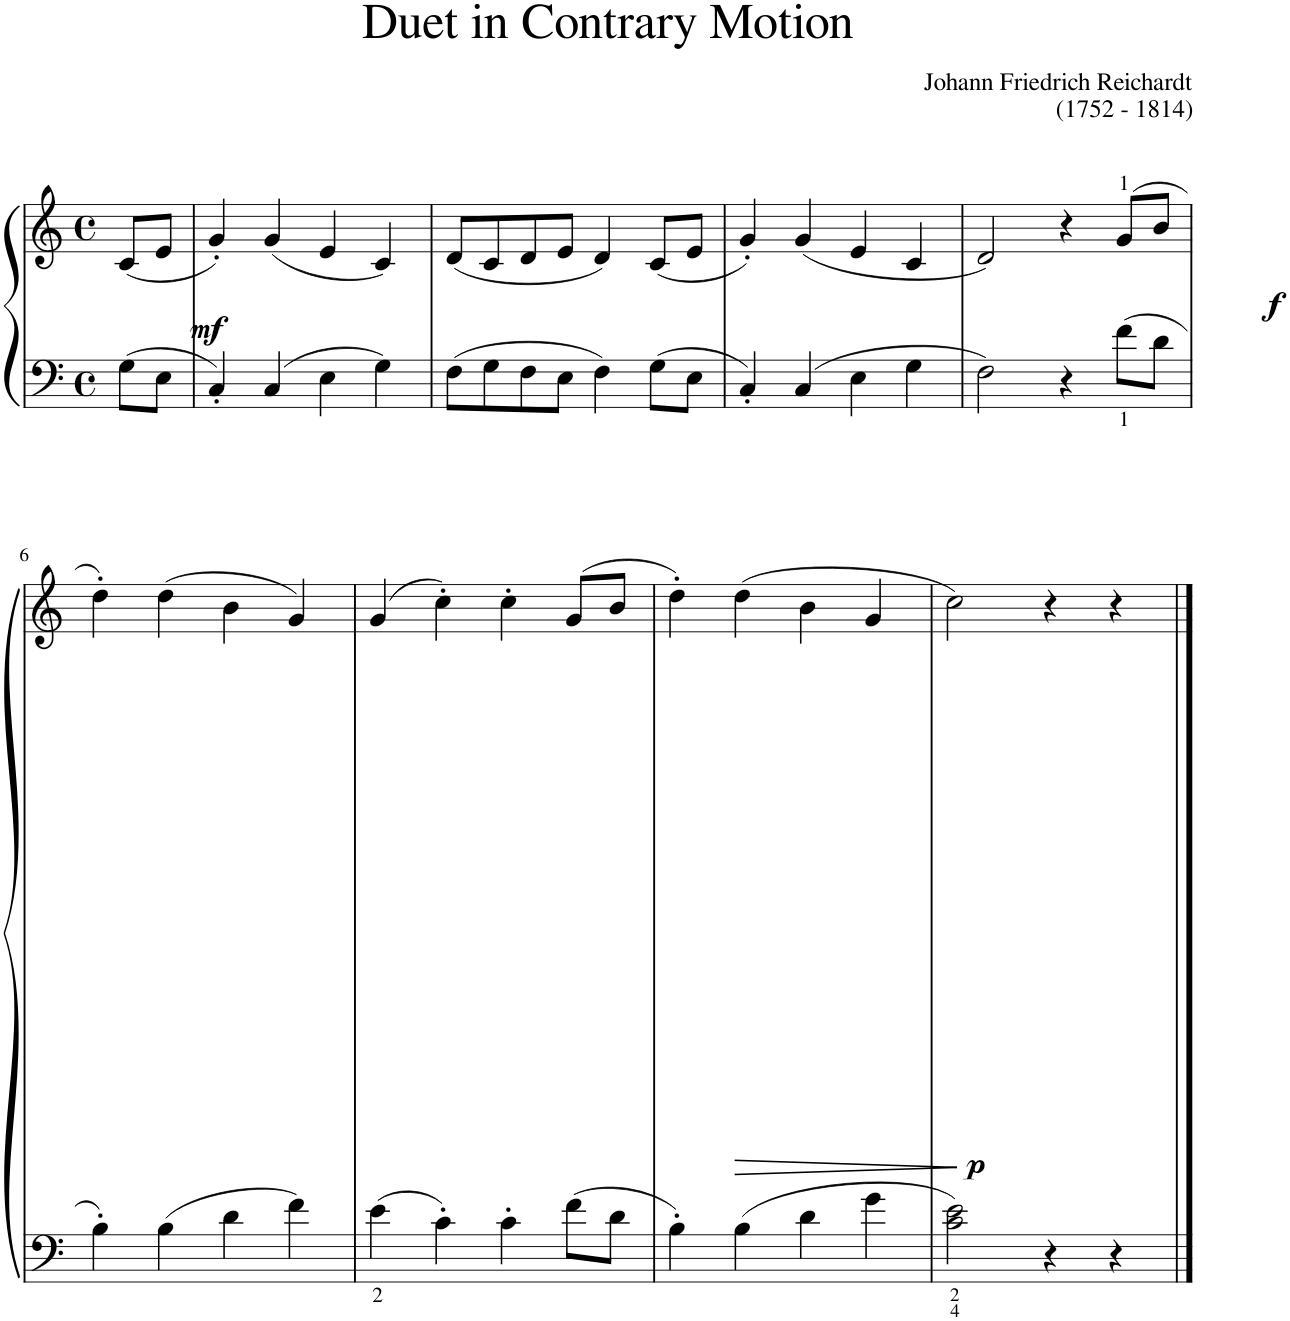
**kern	**kern	**dynam
*part1	*part1	*part1
*staff2	*staff1	*staff1/2
*I"Piano	*	*
*I'Pno	*	*
*clefF4	*clefG2	*
*k[]	*k[]	*
*M4/4	*M4/4	*
*met(c)	*met(c)	*
=1	=1	=1
!	!	!LO:DY:b
8G\L	(8c/L	mf
8E\J	8e/J	.
=2	=2	=2
4C'/	4g'/)	.
4C/	(4g/	.
4E\	4e/	.
4G\	4c/)	.
=3	=3	=3
8F\L	(8d/L	.
8G\	8c/	.
8F\	8d/	.
8E\J	8e/J	.
4F\	4d/)	.
8G\L	(8c/L	.
8E\J	8e/J	.
=4	=4	=4
4C'/	4g'/)	.
4C/	(4g/	.
4E\	4e/	.
4G\	4c/	.
=5	=5	=5
2F\	2d/)	.
4r	4r	.
!	!	!LO:DY:b
8f\L	(8g/L	f
8d\J	8b/J	.
!!LO:LB:g=z
=6	=6	=6
4B'\	4dd'\)	.
4B\	(4dd\	.
4d\	4b\	.
4f\	4g/)	.
=7	=7	=7
4e\	(4g/	.
4c'\	4cc'\)	.
4c'\	4cc'\	.
8f\L	(8g/L	.
8d\J	8b/J	.
=8	=8	=8
4B'\	4dd'\)	.
!	!	!LO:HP:b
4B\	(4dd\	>
4d\	4b\	.
4g\	4g/	.
.	.	]
=9	=9	=9
!	!	!LO:DY:b
2c\ 2e\	2cc\)	p
4r	4r	.
4r	4r	.
==	==	==
*-	*-	*-
